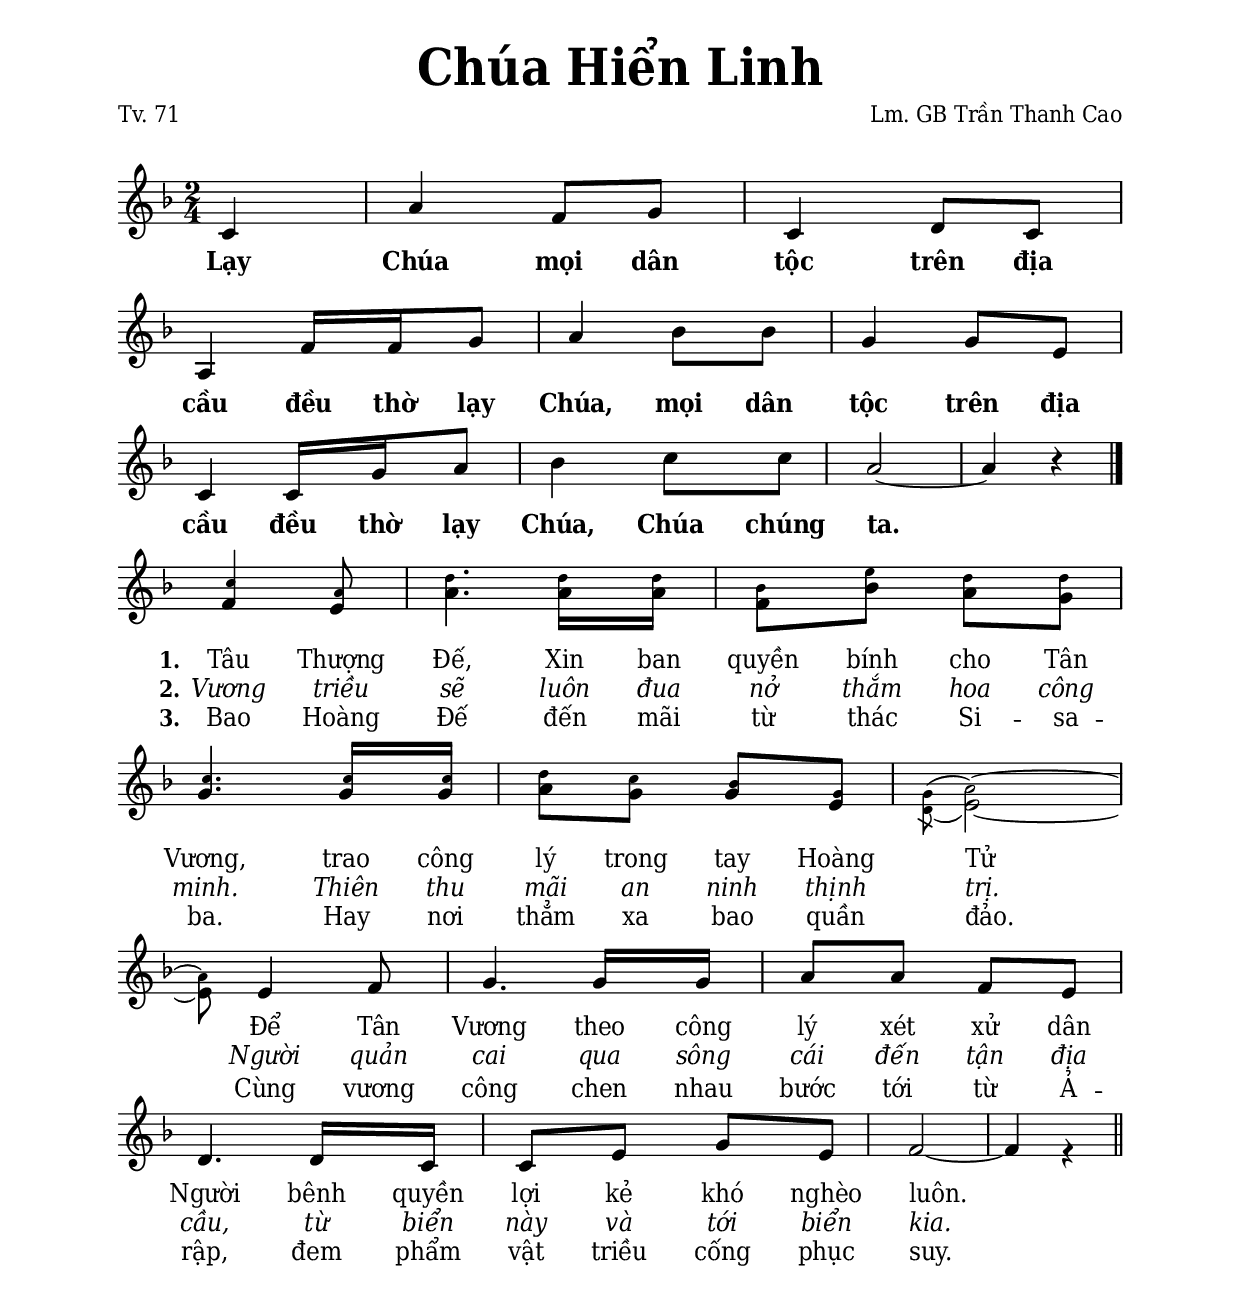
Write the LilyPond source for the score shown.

% Cài đặt chung
\version "2.22.1"
\include "english.ly"

\header {
  title = \markup { \fontsize #3 "Chúa Hiển Linh" }
  poet = "Tv. 71"
  composer = "Lm. GB Trần Thanh Cao"
  arranger = " "
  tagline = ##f
}

% Nhạc điệp khúc
nhacDiepKhuc = \relative c' {
  \partial 4 c4 |
  a' f8 g |
  c,4 d8 c |
  a4 f'16 f g8 |
  a4 bf8 bf |
  g4 g8 e |
  c4 c16 g' a8 |
  bf4 c8 c |
  a2 ~ |
  a4 r \bar "|."
}

% Nhạc phiên khúc
nhacPhienKhucSop = \relative c' {
  \partial 4. f4 e8 |
  a4. a16 a |
  f8 bf a g |
  g4. g16 g |
  a8 g g e |
  \slashedGrace { \stemDown d8 _( } e2) ~ |
  e8
  \stemUp e4 f8 |
  g4. g16 g |
  a8 a f e |
  d4. d16 c |
  c8 e g e |
  f2 ~ |
  f4 r \bar "||"
}

nhacPhienKhucBas = \relative c'' {
  c4 a8 |
  d4. d16 d |
  bf8 e d d |
  c4. c16 c |
  d8 c bf g |
  \slashedGrace { g8 ^( } a2) ~ |
  a8
  \skip 4.
  \skip 2
  \skip 2
  \skip 2
  \skip 2
  \skip 2
  \skip 2
}

% Lời điệp khúc
loiDiepKhuc = \lyricmode {
  Lạy Chúa mọi dân tộc trên địa cầu đều thờ lạy Chúa,
  mọi dân tộc trên địa cầu đều thờ lạy Chúa,
  Chúa chúng ta.
}

% Lời phiên khúc
loiPhienKhucMot = \lyricmode {
  \set stanza = #"1."
  Tâu Thượng Đế, Xin ban quyền bính cho Tân Vương,
  trao công lý trong tay Hoàng Tử
  Để Tân Vương theo công lý xét xử dân Người
  bênh quyền lợi kẻ khó nghèo luôn.
}

loiPhienKhucHai = \lyricmode {
  \override Lyrics.LyricText.font-shape = #'italic
  \set stanza = #"2."
  Vương triều sẽ luôn đua nở thắm hoa công minh.
  Thiên thu mãi an ninh thịnh trị.
  Người quản cai qua sông cái đến tận địa cầu,
  từ biển này và tới biển kia.
}

loiPhienKhucBa = \lyricmode {
  \set stanza = #"3."
  Bao Hoàng Đế đến mãi từ thác Si -- sa -- ba.
  Hay nơi thẳm xa bao quần đảo.
  Cùng vương công chen nhau bước tới từ Ả -- rập,
  đem phẩm vật triều cống phục suy.
}

% Dàn trang
\paper {
  #(set-paper-size "a4")
  top-margin = 20\mm
  bottom-margin = 10\mm
  left-margin = 20\mm
  right-margin = 20\mm
  indent = #0
  #(define fonts
    (make-pango-font-tree
      "Deja Vu Serif Condensed"
      "Deja Vu Serif Condensed"
      "Deja Vu Serif Condensed"
      (/ 20 20)))
  page-count = #1
  system-system-spacing = #'((basic-distance . 12)
                             (minimum-distance . 12.5)
                             (padding . 1))
  score-system-spacing = #'((basic-distance . 12)
                             (minimum-distance . 12)
                             (padding . 1))
}

% Thiết lập tông và nhịp
TongNhip = { \key f \major \time 2/4 }

% Đổi kích thước nốt cho bè phụ
notBePhu =
#(define-music-function (font-size music) (number? ly:music?)
   (for-some-music
     (lambda (m)
       (if (music-is-of-type? m 'rhythmic-event)
           (begin
             (set! (ly:music-property m 'tweaks)
                   (cons `(font-size . ,font-size)
                         (ly:music-property m 'tweaks)))
             #t)
           #f))
     music)
   music)


\score {
  \new ChoirStaff <<
    \new Staff = diepKhuc \with {
        \consists "Merge_rests_engraver"
        %\magnifyStaff #(magstep +1)
      }
      <<
      \new Voice = beSop {
        \TongNhip \stemNeutral \nhacDiepKhuc
      }
    >>
    \new Lyrics \with {
          \override VerticalAxisGroup.
            nonstaff-relatedstaff-spacing.padding = #1
          \override VerticalAxisGroup.
            nonstaff-unrelatedstaff-spacing.padding = #1
        }
        \lyricsto beSop \loiDiepKhuc
  >>
  \layout {
    \override Lyrics.LyricText.font-series = #'bold
    %\override Lyrics.LyricText.font-size = #+2
    \override Lyrics.LyricSpace.minimum-distance = #4
    \override Score.BarNumber.break-visibility = ##(#f #f #f)
    \override Score.SpacingSpanner.uniform-stretching = ##t
  }
}

\score {
  \new ChoirStaff <<
    \new Staff = diepKhuc \with {
        \consists "Merge_rests_engraver"
        %\magnifyStaff #(magstep +1)
        printPartCombineTexts = ##f
      }
    <<
      \new Voice \TongNhip \partCombine 
        \notBePhu -3 { \nhacPhienKhucBas }
        \nhacPhienKhucSop
      \new NullVoice = nhacThamChieu \nhacPhienKhucSop
      \new Lyrics \with {
          \override VerticalAxisGroup.
            nonstaff-relatedstaff-spacing.padding = #1.5
          \override VerticalAxisGroup.
            nonstaff-unrelatedstaff-spacing.padding = #2
        }
        \lyricsto nhacThamChieu \loiPhienKhucMot
    \new Lyrics \lyricsto nhacThamChieu \loiPhienKhucHai
    \new Lyrics \lyricsto nhacThamChieu \loiPhienKhucBa
      >>
  >>
  \layout {
    \override Staff.TimeSignature.transparent = ##t
    %\override Lyrics.LyricText.font-size = #+2
    \override Lyrics.LyricSpace.minimum-distance = #4.5
    \override Score.BarNumber.break-visibility = ##(#f #f #f)
    \override Score.SpacingSpanner.uniform-stretching = ##t
  }
}
